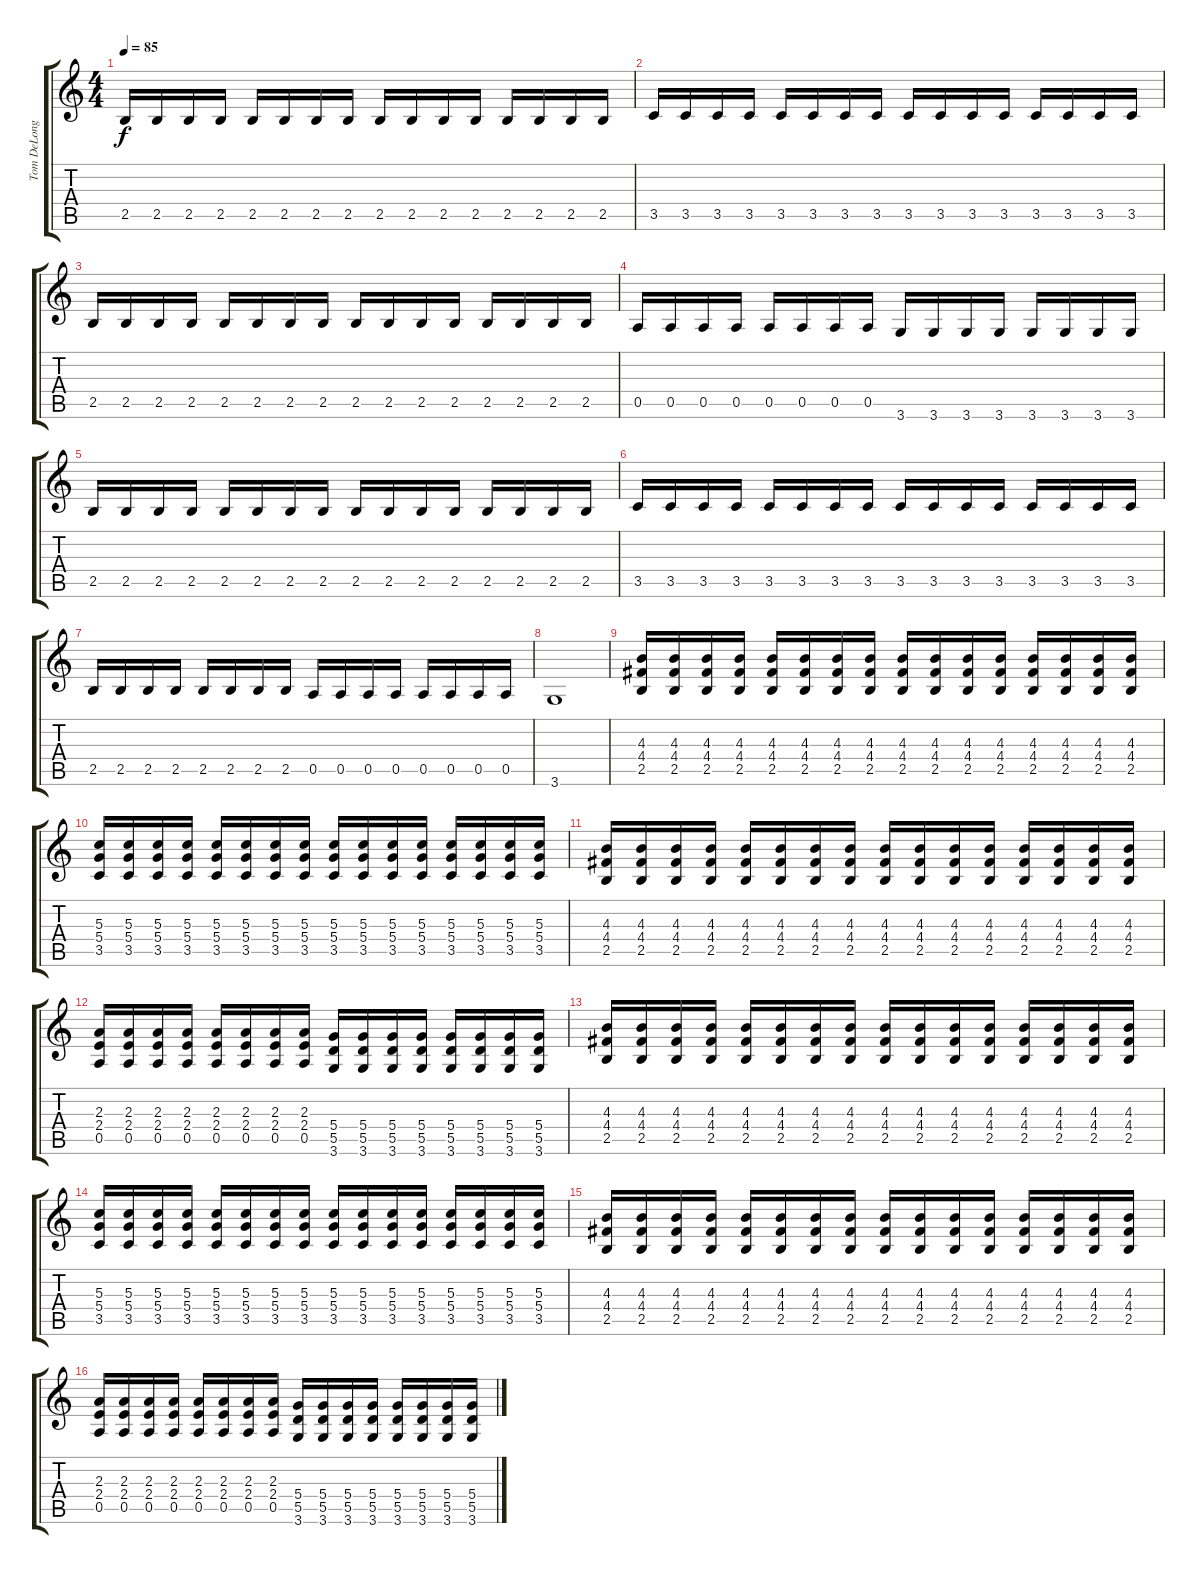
\track ("Tom DeLonge" "Tom DeLong") {instrument distortionguitar}
\staff {score tabs}
\tuning (E4 B3 G3 D3 A2 E2) {hide}
\ts (4 4)
\tempo 85
\clef g2
\ks c
2.5.16{dy f} 2.5.16 2.5.16 2.5.16 2.5.16 2.5.16 2.5.16 2.5.16 2.5.16 2.5.16 2.5.16 2.5.16 2.5.16 2.5.16 2.5.16 2.5.16 |
3.5.16 3.5.16 3.5.16 3.5.16 3.5.16 3.5.16 3.5.16 3.5.16 3.5.16 3.5.16 3.5.16 3.5.16 3.5.16 3.5.16 3.5.16 3.5.16 |
2.5.16 2.5.16 2.5.16 2.5.16 2.5.16 2.5.16 2.5.16 2.5.16 2.5.16 2.5.16 2.5.16 2.5.16 2.5.16 2.5.16 2.5.16 2.5.16 |
0.5.16 0.5.16 0.5.16 0.5.16 0.5.16 0.5.16 0.5.16 0.5.16 3.6.16 3.6.16 3.6.16 3.6.16 3.6.16 3.6.16 3.6.16 3.6.16 |
2.5.16 2.5.16 2.5.16 2.5.16 2.5.16 2.5.16 2.5.16 2.5.16 2.5.16 2.5.16 2.5.16 2.5.16 2.5.16 2.5.16 2.5.16 2.5.16 |
3.5.16 3.5.16 3.5.16 3.5.16 3.5.16 3.5.16 3.5.16 3.5.16 3.5.16 3.5.16 3.5.16 3.5.16 3.5.16 3.5.16 3.5.16 3.5.16 |
2.5.16 2.5.16 2.5.16 2.5.16 2.5.16 2.5.16 2.5.16 2.5.16 0.5.16 0.5.16 0.5.16 0.5.16 0.5.16 0.5.16 0.5.16 0.5.16 |
3.6.1 |
(4.3 4.4 2.5).16 (4.3 4.4 2.5).16 (4.3 4.4 2.5).16 (4.3 4.4 2.5).16 (4.3 4.4 2.5).16 (4.3 4.4 2.5).16 (4.3 4.4 2.5).16 (4.3 4.4 2.5).16 (4.3 4.4 2.5).16 (4.3 4.4 2.5).16 (4.3 4.4 2.5).16 (4.3 4.4 2.5).16 (4.3 4.4 2.5).16 (4.3 4.4 2.5).16 (4.3 4.4 2.5).16 (4.3 4.4 2.5).16 |
(5.3 5.4 3.5).16 (5.3 5.4 3.5).16 (5.3 5.4 3.5).16 (5.3 5.4 3.5).16 (5.3 5.4 3.5).16 (5.3 5.4 3.5).16 (5.3 5.4 3.5).16 (5.3 5.4 3.5).16 (5.3 5.4 3.5).16 (5.3 5.4 3.5).16 (5.3 5.4 3.5).16 (5.3 5.4 3.5).16 (5.3 5.4 3.5).16 (5.3 5.4 3.5).16 (5.3 5.4 3.5).16 (5.3 5.4 3.5).16 |
(4.3 4.4 2.5).16 (4.3 4.4 2.5).16 (4.3 4.4 2.5).16 (4.3 4.4 2.5).16 (4.3 4.4 2.5).16 (4.3 4.4 2.5).16 (4.3 4.4 2.5).16 (4.3 4.4 2.5).16 (4.3 4.4 2.5).16 (4.3 4.4 2.5).16 (4.3 4.4 2.5).16 (4.3 4.4 2.5).16 (4.3 4.4 2.5).16 (4.3 4.4 2.5).16 (4.3 4.4 2.5).16 (4.3 4.4 2.5).16 |
(2.3 2.4 0.5).16 (2.3 2.4 0.5).16 (2.3 2.4 0.5).16 (2.3 2.4 0.5).16 (2.3 2.4 0.5).16 (2.3 2.4 0.5).16 (2.3 2.4 0.5).16 (2.3 2.4 0.5).16 (5.4 5.5 3.6).16 (5.4 5.5 3.6).16 (5.4 5.5 3.6).16 (5.4 5.5 3.6).16 (5.4 5.5 3.6).16 (5.4 5.5 3.6).16 (5.4 5.5 3.6).16 (5.4 5.5 3.6).16 |
(4.3 4.4 2.5).16 (4.3 4.4 2.5).16 (4.3 4.4 2.5).16 (4.3 4.4 2.5).16 (4.3 4.4 2.5).16 (4.3 4.4 2.5).16 (4.3 4.4 2.5).16 (4.3 4.4 2.5).16 (4.3 4.4 2.5).16 (4.3 4.4 2.5).16 (4.3 4.4 2.5).16 (4.3 4.4 2.5).16 (4.3 4.4 2.5).16 (4.3 4.4 2.5).16 (4.3 4.4 2.5).16 (4.3 4.4 2.5).16 |
(5.3 5.4 3.5).16 (5.3 5.4 3.5).16 (5.3 5.4 3.5).16 (5.3 5.4 3.5).16 (5.3 5.4 3.5).16 (5.3 5.4 3.5).16 (5.3 5.4 3.5).16 (5.3 5.4 3.5).16 (5.3 5.4 3.5).16 (5.3 5.4 3.5).16 (5.3 5.4 3.5).16 (5.3 5.4 3.5).16 (5.3 5.4 3.5).16 (5.3 5.4 3.5).16 (5.3 5.4 3.5).16 (5.3 5.4 3.5).16 |
(4.3 4.4 2.5).16 (4.3 4.4 2.5).16 (4.3 4.4 2.5).16 (4.3 4.4 2.5).16 (4.3 4.4 2.5).16 (4.3 4.4 2.5).16 (4.3 4.4 2.5).16 (4.3 4.4 2.5).16 (4.3 4.4 2.5).16 (4.3 4.4 2.5).16 (4.3 4.4 2.5).16 (4.3 4.4 2.5).16 (4.3 4.4 2.5).16 (4.3 4.4 2.5).16 (4.3 4.4 2.5).16 (4.3 4.4 2.5).16 |
(2.3 2.4 0.5).16 (2.3 2.4 0.5).16 (2.3 2.4 0.5).16 (2.3 2.4 0.5).16 (2.3 2.4 0.5).16 (2.3 2.4 0.5).16 (2.3 2.4 0.5).16 (2.3 2.4 0.5).16 (5.4 5.5 3.6).16 (5.4 5.5 3.6).16 (5.4 5.5 3.6).16 (5.4 5.5 3.6).16 (5.4 5.5 3.6).16 (5.4 5.5 3.6).16 (5.4 5.5 3.6).16 (5.4 5.5 3.6).16
